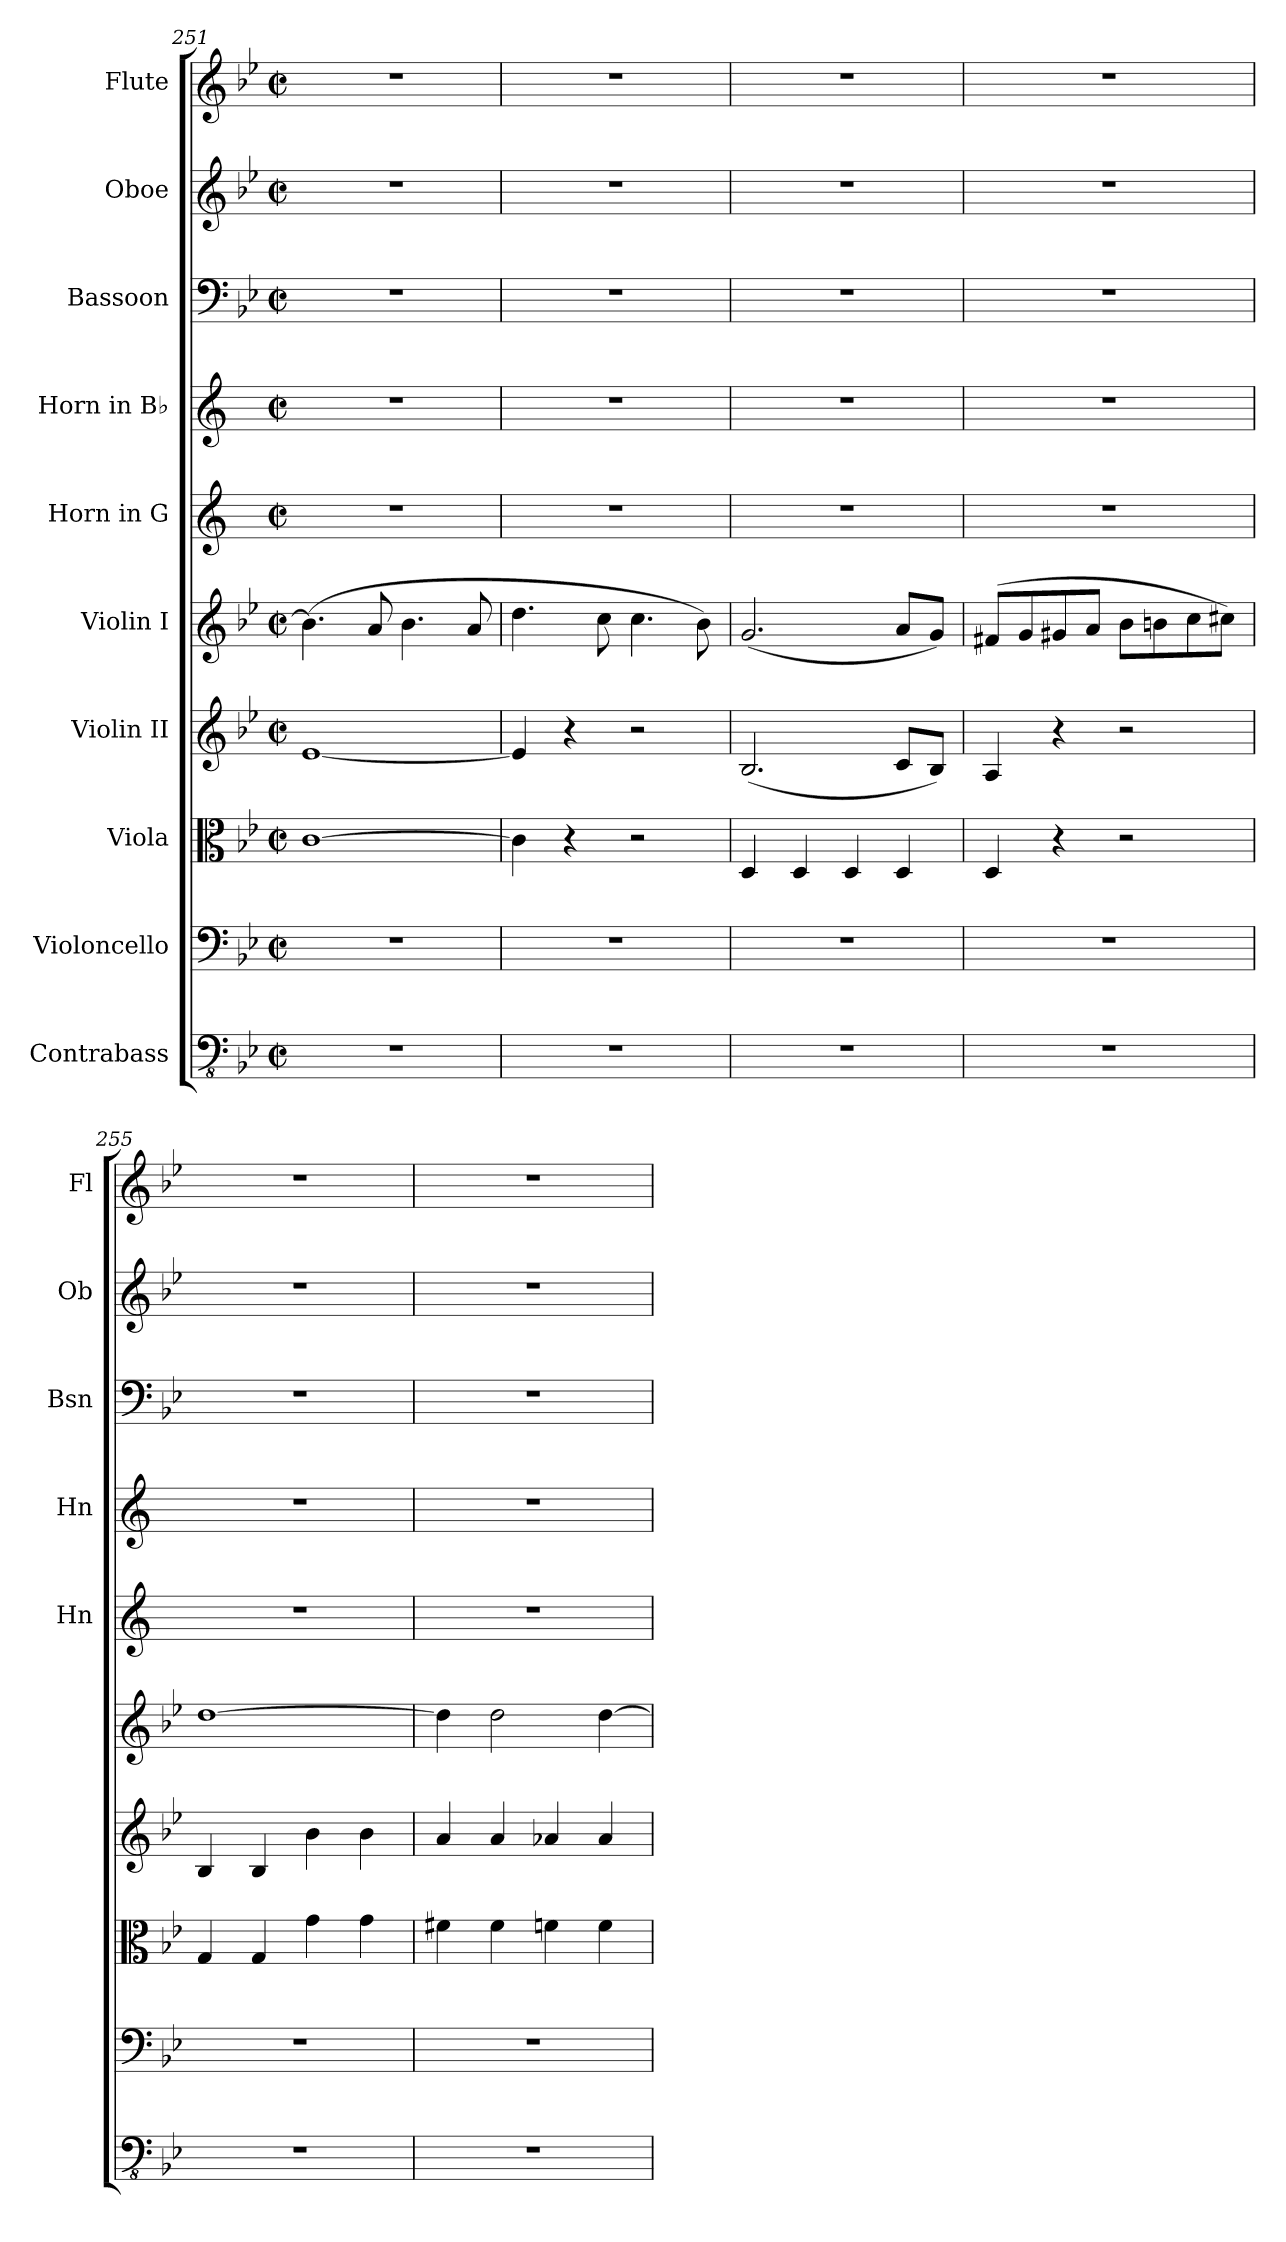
**kern	**kern	**kern	**kern	**kern	**kern	**kern	**kern	**kern	**kern
*part10	*part9	*part8	*part7	*part6	*part5	*part4	*part3	*part2	*part1
*staff10	*staff9	*staff8	*staff7	*staff6	*staff5	*staff4	*staff3	*staff2	*staff1
*I"Contrabass	*I"Violoncello	*I"Viola	*I"Violin II	*I"Violin I	*I"Horn in G	*I"Horn in B♭	*I"Bassoon	*I"Oboe	*I"Flute
*	*	*	*	*	*I'Hn	*I'Hn	*I'Bsn	*I'Ob	*I'Fl
!!LO:PB:g=z
*clefFv4	*clefF4	*clefC3	*clefG2	*clefG2	*clefG2	*clefG2	*clefF4	*clefG2	*clefG2
*	*	*	*	*	*ITrd3c5	*ITrd1c2	*	*	*
*k[b-e-]	*k[b-e-]	*k[b-e-]	*k[b-e-]	*k[b-e-]	*k[f#]	*k[b-e-]	*k[b-e-]	*k[b-e-]	*k[b-e-]
*M2/2	*M2/2	*M2/2	*M2/2	*M2/2	*M2/2	*M2/2	*M2/2	*M2/2	*M2/2
*met(c|)	*met(c|)	*met(c|)	*met(c|)	*met(c|)	*met(c|)	*met(c|)	*met(c|)	*met(c|)	*met(c|)
=251	=251	=251	=251	=251	=251	=251	=251	=251	=251
1r	1r	[1c	[1e-	(>4.b-\]	1r	1r	1r	1r	1r
.	.	.	.	8a/	.	.	.	.	.
.	.	.	.	4.b-\	.	.	.	.	.
.	.	.	.	8a/	.	.	.	.	.
=252	=252	=252	=252	=252	=252	=252	=252	=252	=252
1r	1r	4c\]	4e-/]	4.dd\	1r	1r	1r	1r	1r
.	.	4r	4r	.	.	.	.	.	.
.	.	.	.	8cc\	.	.	.	.	.
.	.	2r	2r	4.cc\	.	.	.	.	.
.	.	.	.	8b-\)	.	.	.	.	.
=253	=253	=253	=253	=253	=253	=253	=253	=253	=253
1r	1r	4D/	(<2.B-/	(<2.g/	1r	1r	1r	1r	1r
.	.	4D/	.	.	.	.	.	.	.
.	.	4D/	.	.	.	.	.	.	.
.	.	4D/	8c/L	8a/L	.	.	.	.	.
.	.	.	8B-/J)	8g/J)	.	.	.	.	.
=254	=254	=254	=254	=254	=254	=254	=254	=254	=254
1r	1r	4D/	4A/	(>8f#X/L	1r	1r	1r	1r	1r
.	.	.	.	8g/	.	.	.	.	.
.	.	4r	4r	8g#X/	.	.	.	.	.
.	.	.	.	8a/J	.	.	.	.	.
.	.	2r	2r	8b-\L	.	.	.	.	.
.	.	.	.	8bn\	.	.	.	.	.
.	.	.	.	8cc\	.	.	.	.	.
.	.	.	.	8cc#X\J)	.	.	.	.	.
=255	=255	=255	=255	=255	=255	=255	=255	=255	=255
1r	1r	4G/	4B-/	[1dd	1r	1r	1r	1r	1r
.	.	4G/	4B-/	.	.	.	.	.	.
.	.	4g\	4b-\	.	.	.	.	.	.
.	.	4g\	4b-\	.	.	.	.	.	.
=256	=256	=256	=256	=256	=256	=256	=256	=256	=256
1r	1r	4f#X\	4a/	4dd\]	1r	1r	1r	1r	1r
.	.	4f#\	4a/	2dd\	.	.	.	.	.
.	.	4fn\	4a-X/	.	.	.	.	.	.
.	.	4f\	4a-/	[4dd\	.	.	.	.	.
=	=	=	=	=	=	=	=	=	=
*-	*-	*-	*-	*-	*-	*-	*-	*-	*-
